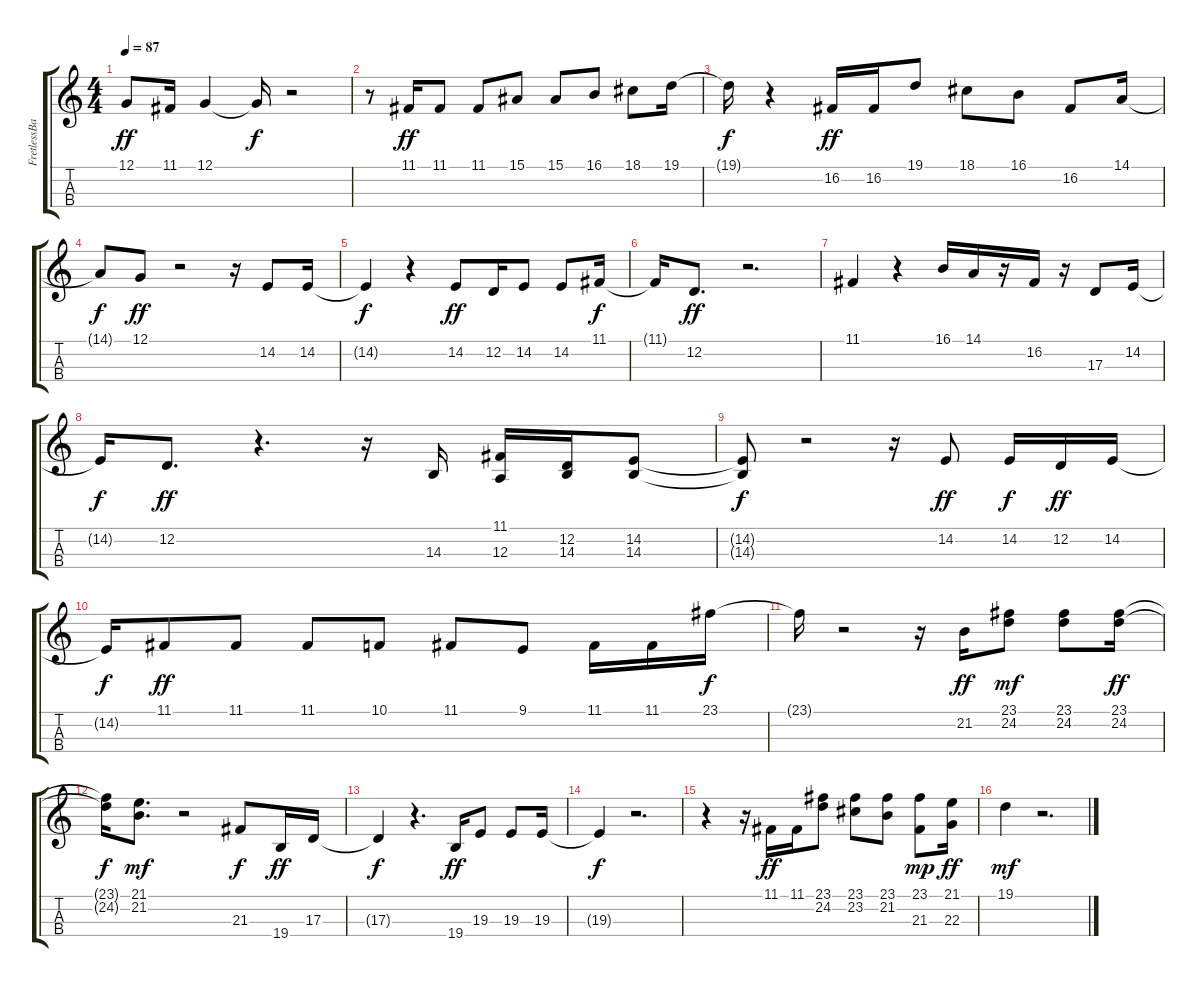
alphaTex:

\track ("FretlessBass" "FretlessBa") {instrument clarinet}
\staff {score tabs}
\tuning (G3 D3 A2 E2) {hide}
\ts (4 4)
\tempo 87
\clef g2
\ks c
12.1.8{dy ff} 11.1.16 12.1.4 12.1{t}.16{dy f} r.2 |
r.8 11.1.16{dy ff} 11.1.8 11.1.8 15.1.8 15.1.8 16.1.8 18.1.8 19.1.16 |
19.1{t}.16{dy f} r.4 16.2.16{dy ff} 16.2.16 19.1.8 18.1.8 16.1.8 16.2.8 14.1.16 |
14.1{t}.8{dy f} 12.1.8{dy ff} r.2 r.16 14.2.8 14.2.16 |
14.2{t}.4{dy f} r.4 14.2.8{dy ff} 12.2.16 14.2.8 14.2.8 11.1.16{dy f} |
11.1{t}.16 12.2.8{d dy ff} r.2{d} |
11.1.4 r.4 16.1.16 14.1.16 r.16 16.2.16 r.16 17.3.8 14.2.16 |
14.2{t}.16{dy f} 12.2.8{d dy ff} r.4{d} r.16 14.3.16 (11.1 12.3).16 (12.2 14.3).16 (14.2 14.3).8 |
(14.2{t} 14.3{t}).8{dy f} r.2 r.16 14.2.8{dy ff} 14.2.16{dy f} 12.2.16{dy ff} 14.2.16 |
14.2{t}.16{dy f} 11.1.8{dy ff} 11.1.8 11.1.8 10.1.8 11.1.8 9.1.8 11.1.16 11.1.16 23.1.16{dy f} |
23.1{t}.16 r.2 r.16 21.2.16{dy ff} (23.1 24.2).8{dy mf} (23.1 24.2).8 (23.1 24.2).16{dy ff} |
(23.1{t} 24.2{t}).16{dy f} (21.1 21.2).8{d dy mf} r.2 21.3.8{dy f} 19.4.16{dy ff} 17.3.16 |
17.3{t}.4{dy f} r.4{d} 19.4.16{dy ff} 19.3.8 19.3.8 19.3.16 |
19.3{t}.4{dy f} r.2{d} |
r.4 r.16 11.1.16{dy ff} 11.1.16 (23.1 24.2).8 (23.1 23.2).8 (23.1 21.2).8 (23.1 21.3).8{dy mp} (21.1 22.3).16{dy ff} |
19.1.4{dy mf} r.2{d}
